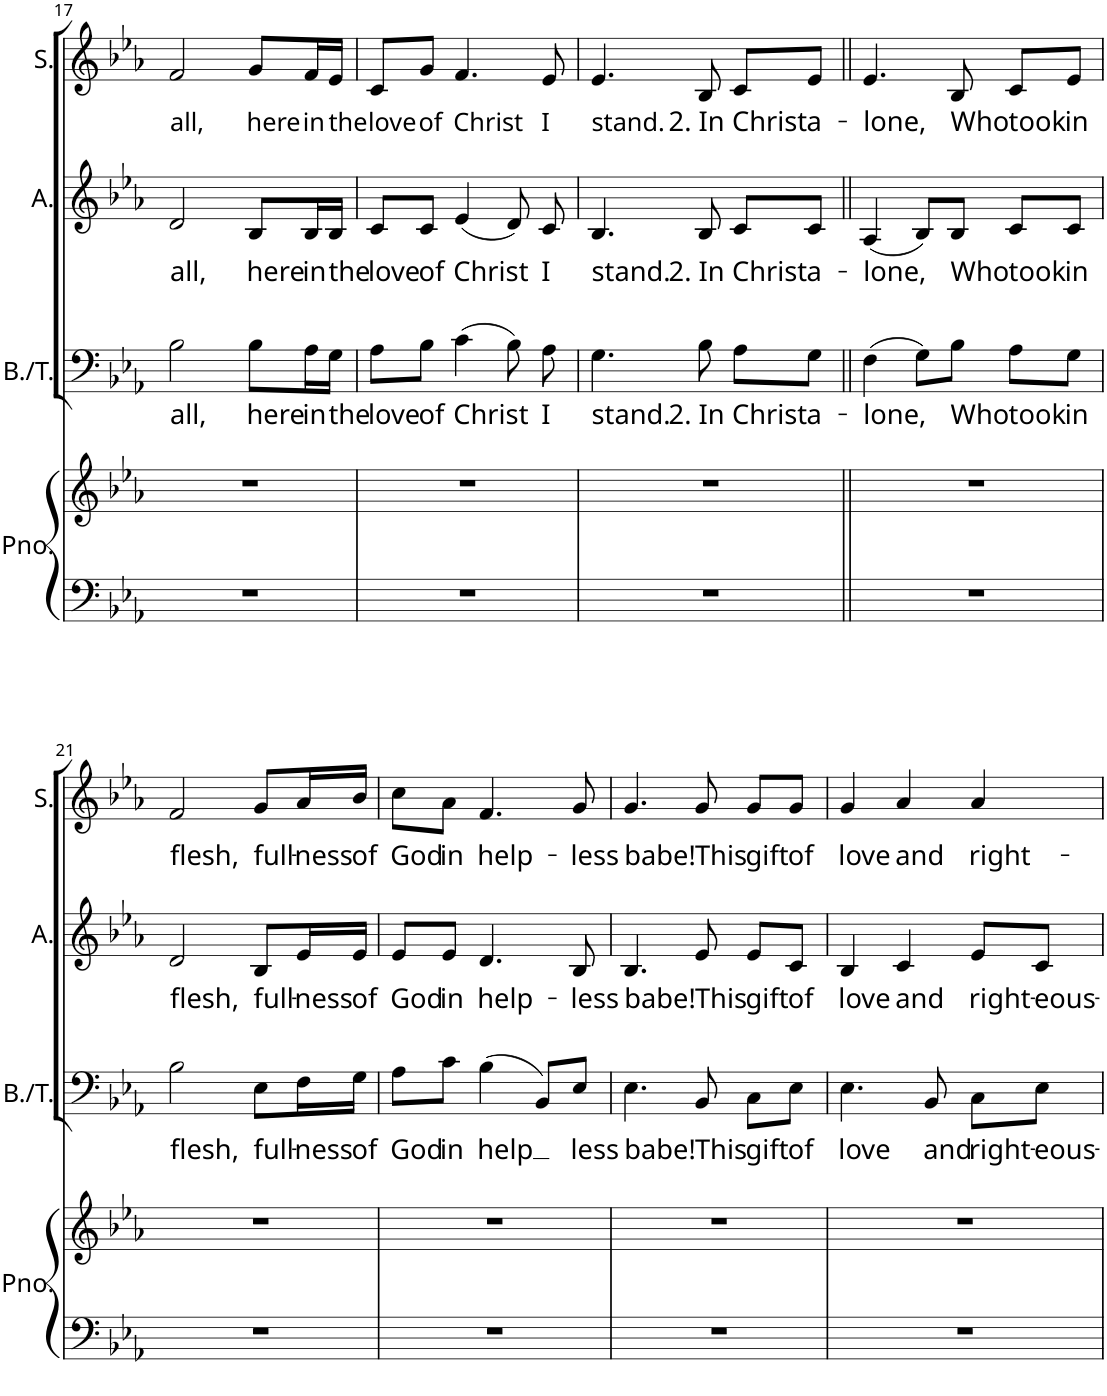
**kern	**kern	**kern	**text	**kern	**text	**kern	**text
*part4	*part4	*part3	*part3	*part2	*part2	*part1	*part1
*staff5	*staff4	*staff3	*staff3	*staff2	*staff2	*staff1	*staff1
*I"Pno.	*	*I"B/T	*	*I"A.	*	*I"S.	*
*I'Pno.	*	*I'B./T.	*	*I'A.	*	*I'S.	*
!!LO:PB:g=z
*clefF4	*clefG2	*clefF4	*	*clefG2	*	*clefG2	*
*k[b-e-a-]	*k[b-e-a-]	*k[b-e-a-]	*	*k[b-e-a-]	*	*k[b-e-a-]	*
*M3/4	*M3/4	*M3/4	*	*M3/4	*	*M3/4	*
=17	=17	=17	=17	=17	=17	=17	=17
!	!	!	!LO:LY:b	!	!LO:LY:b	!	!LO:LY:b
2.r	2.r	2B-\	all,	2d/	all,	2f/	all,
!	!	!	!LO:LY:b	!	!LO:LY:b	!	!LO:LY:b
.	.	8B-\L	here	8B-/L	here	8g/L	here
!	!	!	!LO:LY:b	!	!LO:LY:b	!	!LO:LY:b
.	.	16A-\L	in	16B-/L	in	16f/L	in
!	!	!	!LO:LY:b	!	!LO:LY:b	!	!LO:LY:b
.	.	16G\JJ	the	16B-/JJ	the	16e-/JJ	the
=18	=18	=18	=18	=18	=18	=18	=18
!	!	!	!LO:LY:b	!	!LO:LY:b	!	!LO:LY:b
2.r	2.r	8A-\L	love	8c/L	love	8c/L	love
!	!	!	!LO:LY:b	!	!LO:LY:b	!	!LO:LY:b
.	.	8B-\J	of	8c/J	of	8g/J	of
!	!	!	!LO:LY:b	!	!LO:LY:b	!	!LO:LY:b
.	.	(4c\	Christ	(4e-/	Christ	4.f/	Christ
.	.	8B-\)	.	8d/)	.	.	.
!	!	!	!LO:LY:b	!	!LO:LY:b	!	!LO:LY:b
.	.	8A-\	I	8c/	I	8e-/	I
=19	=19	=19	=19	=19	=19	=19	=19
!	!	!	!LO:LY:b	!	!LO:LY:b	!	!LO:LY:b
2.r	2.r	4.G\	stand.	4.B-/	stand.	4.e-/	stand.
!	!	!	!LO:LY:b	!	!LO:LY:b	!	!LO:LY:b
.	.	8B-\	2. In	8B-/	2. In	8B-/	2. In
!	!	!	!LO:LY:b	!	!LO:LY:b	!	!LO:LY:b
.	.	8A-\L	Christ	8c/L	Christ	8c/L	Christ
!	!	!	!LO:LY:b	!	!LO:LY:b	!	!LO:LY:b
.	.	8G\J	a-	8c/J	a-	8e-/J	a-
=20||	=20||	=20||	=20||	=20||	=20||	=20||	=20||
!	!	!	!LO:LY:b	!	!LO:LY:b	!	!LO:LY:b
2.r	2.r	(4F\	-lone,	(4A-/	-lone,	4.e-/	-lone,
.	.	8G\L)	.	8B-/L)	.	.	.
!	!	!	!LO:LY:b	!	!LO:LY:b	!	!LO:LY:b
.	.	8B-\J	Who	8B-/J	Who	8B-/	Who
!	!	!	!LO:LY:b	!	!LO:LY:b	!	!LO:LY:b
.	.	8A-\L	took	8c/L	took	8c/L	took
!	!	!	!LO:LY:b	!	!LO:LY:b	!	!LO:LY:b
.	.	8G\J	in	8c/J	in	8e-/J	in
!!LO:LB:g=z
=21	=21	=21	=21	=21	=21	=21	=21
!	!	!	!LO:LY:b	!	!LO:LY:b	!	!LO:LY:b
2.r	2.r	2B-\	flesh,	2d/	flesh,	2f/	flesh,
!	!	!	!LO:LY:b	!	!LO:LY:b	!	!LO:LY:b
.	.	8E-\L	full-	8B-/L	full-	8g/L	full-
!	!	!	!LO:LY:b	!	!LO:LY:b	!	!LO:LY:b
.	.	16F\L	-ness	16e-/L	-ness	16a-/L	-ness
!	!	!	!LO:LY:b	!	!LO:LY:b	!	!LO:LY:b
.	.	16G\JJ	of	16e-/JJ	of	16b-/JJ	of
=22	=22	=22	=22	=22	=22	=22	=22
!	!	!	!LO:LY:b	!	!LO:LY:b	!	!LO:LY:b
2.r	2.r	8A-\L	God	8e-/L	God	8cc\L	God
!	!	!	!LO:LY:b	!	!LO:LY:b	!	!LO:LY:b
.	.	8c\J	in	8e-/J	in	8a-\J	in
!	!	!	!LO:LY:b	!	!LO:LY:b	!	!LO:LY:b
.	.	(4B-\	help	4.d/	help-	4.f/	help-
.	.	8BB-/L)	.	.	.	.	.
!	!	!	!LO:LY:b	!	!LO:LY:b	!	!LO:LY:b
.	.	8E-/J	less	8B-/	-less	8g/	-less
=23	=23	=23	=23	=23	=23	=23	=23
!	!	!	!LO:LY:b	!	!LO:LY:b	!	!LO:LY:b
2.r	2.r	4.E-\	babe!	4.B-/	babe!	4.g/	babe!
!	!	!	!LO:LY:b	!	!LO:LY:b	!	!LO:LY:b
.	.	8BB-/	This	8e-/	This	8g/	This
!	!	!	!LO:LY:b	!	!LO:LY:b	!	!LO:LY:b
.	.	8C\L	gift	8e-/L	gift	8g/L	gift
!	!	!	!LO:LY:b	!	!LO:LY:b	!	!LO:LY:b
.	.	8E-\J	of	8c/J	of	8g/J	of
=24	=24	=24	=24	=24	=24	=24	=24
!	!	!	!LO:LY:b	!	!LO:LY:b	!	!LO:LY:b
2.r	2.r	4.E-\	love	4B-/	love	4g/	love
!	!	!	!	!	!LO:LY:b	!	!LO:LY:b
.	.	.	.	4c/	and	4a-/	and
!	!	!	!LO:LY:b	!	!	!	!
.	.	8BB-/	and	.	.	.	.
!	!	!	!LO:LY:b	!	!LO:LY:b	!	!LO:LY:b
.	.	8C\L	right-	8e-/L	right-	4a-/	right-
!	!	!	!LO:LY:b	!	!LO:LY:b	!	!
.	.	8E-\J	-eous-	8c/J	-eous-	.	.
=	=	=	=	=	=	=	=
*-	*-	*-	*-	*-	*-	*-	*-
